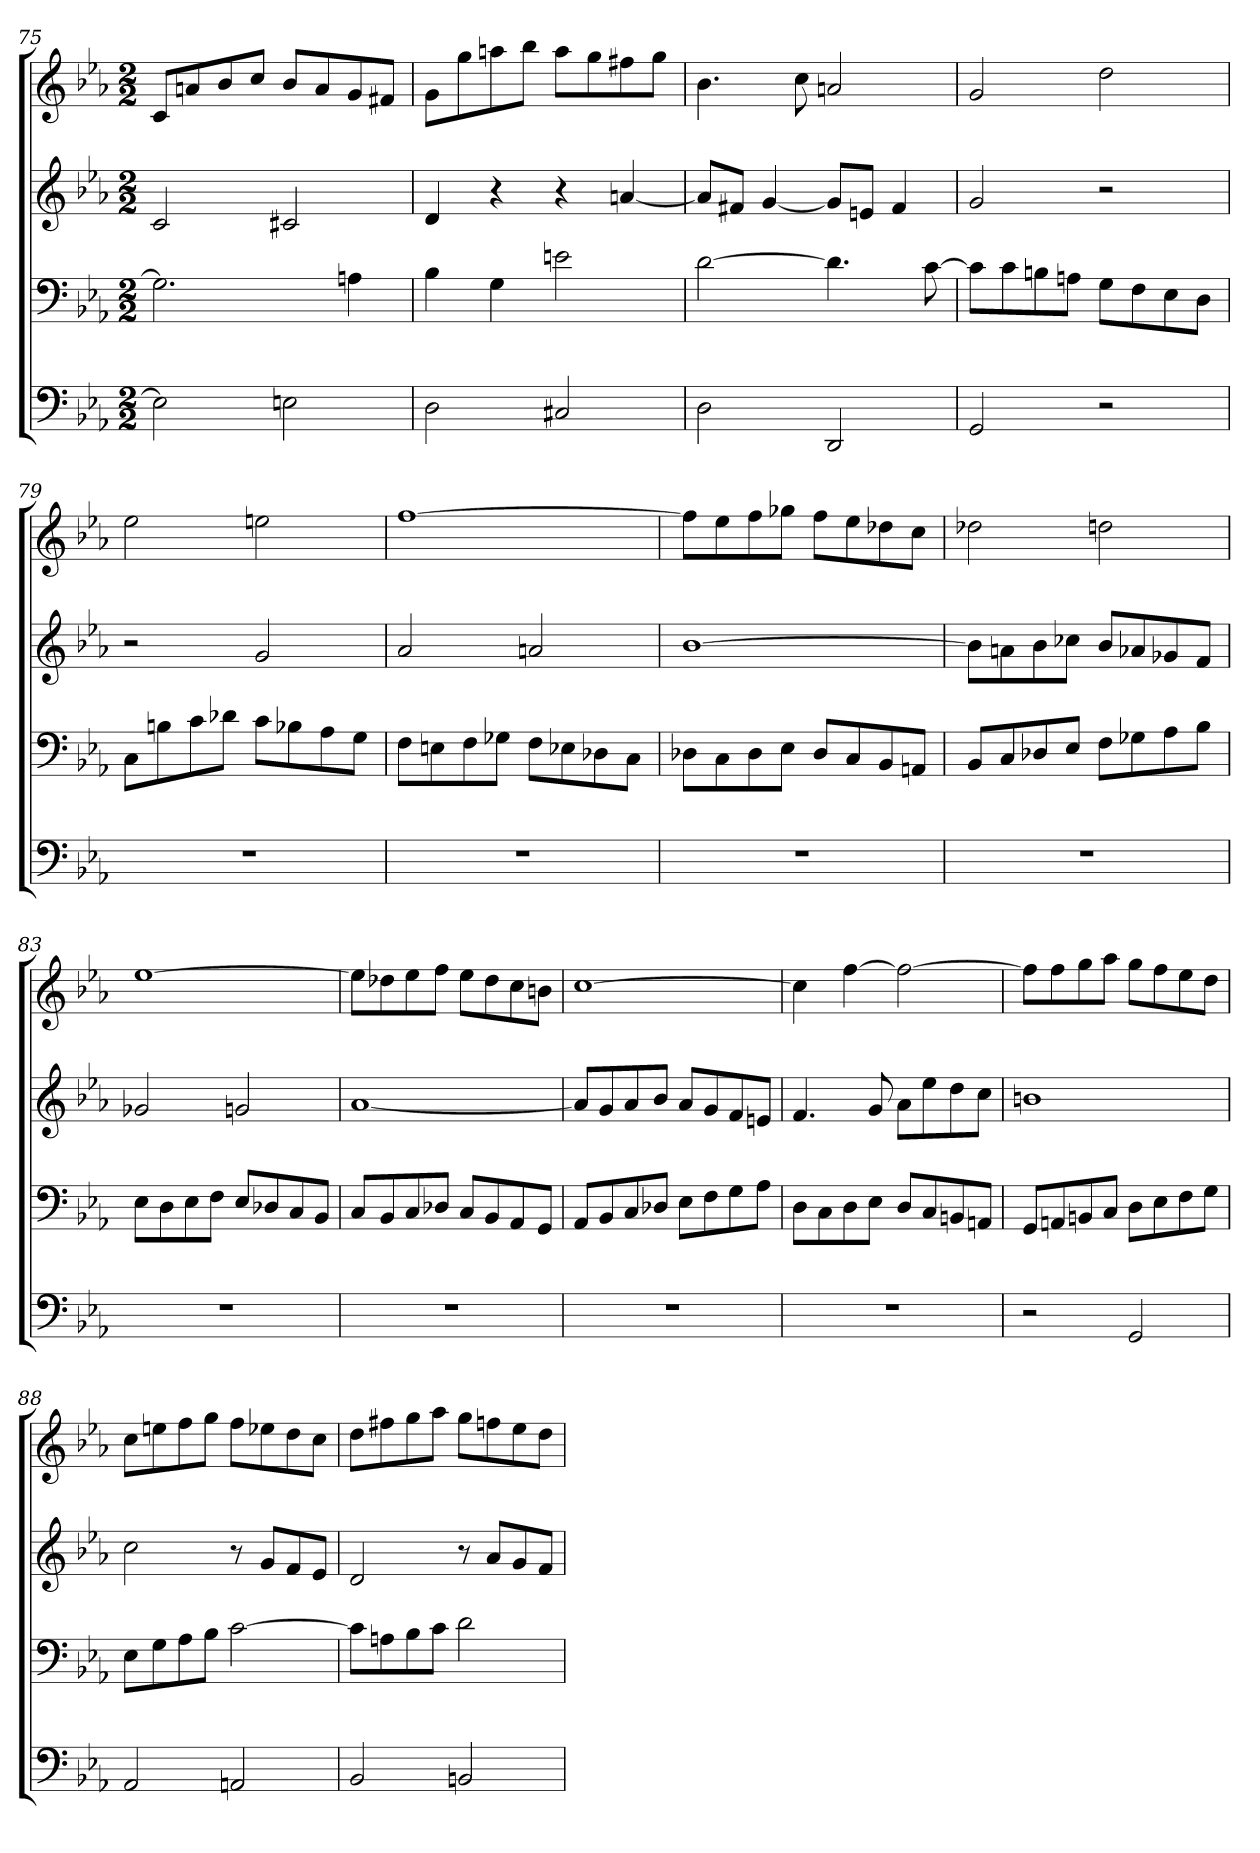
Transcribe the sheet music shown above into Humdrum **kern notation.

**kern	**kern	**kern	**kern
*part4	*part3	*part2	*part1
*staff4	*staff3	*staff2	*staff1
*k[b-e-a-]	*k[b-e-a-]	*k[b-e-a-]	*k[b-e-a-]
*M2/2	*M2/2	*M2/2	*M2/2
=75	=75	=75	=75
2E-]	2.G]	2c	8cL
.	.	.	8an
.	.	.	8b-
.	.	.	8ccJ
2En	.	2c#X	8b-L
.	.	.	8a
.	4An	.	8g
.	.	.	8f#XJ
=76	=76	=76	=76
2D	4B-	4d	8gL
.	.	.	8gg
.	4G	4r	8aan
.	.	.	8bb-J
2C#X	2en	4r	8aaL
.	.	.	8gg
.	.	[4an	8ff#X
.	.	.	8ggJ
=77	=77	=77	=77
2D	[2d	8aL]	4.b-
.	.	8f#XJ	.
.	.	[4g	.
.	.	.	8cc
2DD	4.d]	8gL]	2an
.	.	8enJ	.
.	.	4f#	.
.	[8c	.	.
=78	=78	=78	=78
2GG	8cL]	2g	2g
.	8c	.	.
.	8Bn	.	.
.	8AnJ	.	.
2r	8GL	2r	2dd
.	8F	.	.
.	8E-	.	.
.	8DJ	.	.
=79	=79	=79	=79
1r	8CL	2r	2ee-
.	8Bn	.	.
.	8c	.	.
.	8d-XJ	.	.
.	8cL	2g	2een
.	8B-X	.	.
.	8A-	.	.
.	8GJ	.	.
=80	=80	=80	=80
1r	8FL	2a-	[1ff
.	8En	.	.
.	8F	.	.
.	8G-XJ	.	.
.	8FL	2an	.
.	8E-X	.	.
.	8D-X	.	.
.	8CJ	.	.
=81	=81	=81	=81
1r	8D-XL	[1b-	8ffL]
.	8C	.	8ee-
.	8D-	.	8ff
.	8E-J	.	8gg-XJ
.	8D-L	.	8ffL
.	8C	.	8ee-
.	8BB-	.	8dd-X
.	8AAnJ	.	8ccJ
=82	=82	=82	=82
1r	8BB-L	8b-L]	2dd-X
.	8C	8an	.
.	8D-X	8b-	.
.	8E-J	8cc-XJ	.
.	8FL	8b-L	2ddn
.	8G-X	8a-X	.
.	8A-	8g-X	.
.	8B-J	8fJ	.
=83	=83	=83	=83
1r	8E-L	2g-X	[1ee-
.	8D	.	.
.	8E-	.	.
.	8FJ	.	.
.	8E-L	2gn	.
.	8D-X	.	.
.	8C	.	.
.	8BB-J	.	.
=84	=84	=84	=84
1r	8CL	[1a-	8ee-L]
.	8BB-	.	8dd-X
.	8C	.	8ee-
.	8D-XJ	.	8ffJ
.	8CL	.	8ee-L
.	8BB-	.	8dd-
.	8AA-	.	8cc
.	8GGJ	.	8bnJ
=85	=85	=85	=85
1r	8AA-L	8a-L]	[1cc
.	8BB-	8g	.
.	8C	8a-	.
.	8D-XJ	8b-J	.
.	8E-L	8a-L	.
.	8F	8g	.
.	8G	8f	.
.	8A-J	8enJ	.
=86	=86	=86	=86
1r	8DL	4.f	4cc]
.	8C	.	.
.	8D	.	[4ff
.	8E-J	8g	.
.	8DL	8a-L	2ff_
.	8C	8ee-	.
.	8BBn	8dd	.
.	8AAnJ	8ccJ	.
=87	=87	=87	=87
2r	8GGL	1bn	8ffL]
.	8AAn	.	8ff
.	8BBn	.	8gg
.	8CJ	.	8aa-J
2GG	8DL	.	8ggL
.	8E-	.	8ff
.	8F	.	8ee-
.	8GJ	.	8ddJ
=88	=88	=88	=88
2AA-	8E-L	2cc	8ccL
.	8G	.	8een
.	8A-	.	8ff
.	8B-J	.	8ggJ
2AAn	[2c	8r	8ffL
.	.	8gL	8ee-X
.	.	8f	8dd
.	.	8e-J	8ccJ
=89	=89	=89	=89
2BB-	8cL]	2d	8ddL
.	8An	.	8ff#X
.	8B-	.	8gg
.	8cJ	.	8aa-J
2BBn	2d	8r	8ggL
.	.	8a-L	8ffn
.	.	8g	8ee-
.	.	8fJ	8ddJ
=	=	=	=
*-	*-	*-	*-
